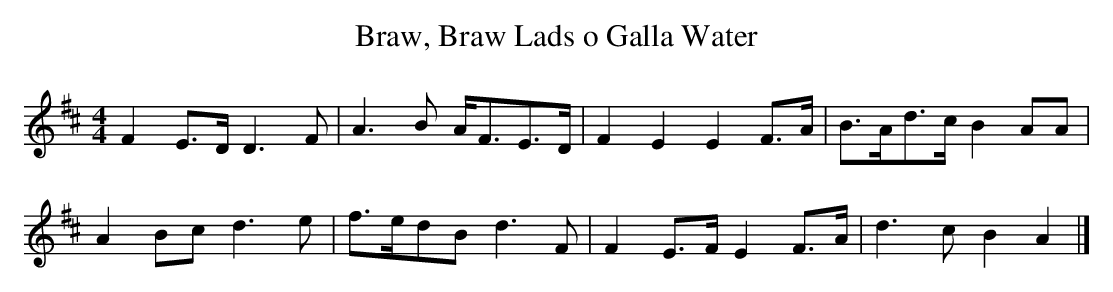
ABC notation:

X:1
T:Braw, Braw Lads o Galla Water
M:4/4
L:1/8
K:AMix
F2E>D D3F|A3B   A<FE>D|F2E2  E2F>A|B>Ad>c B2AA|
A2Bc  d3e|f>edB d3F   |F2E>F E2F>A|d3c    B2A2|]
